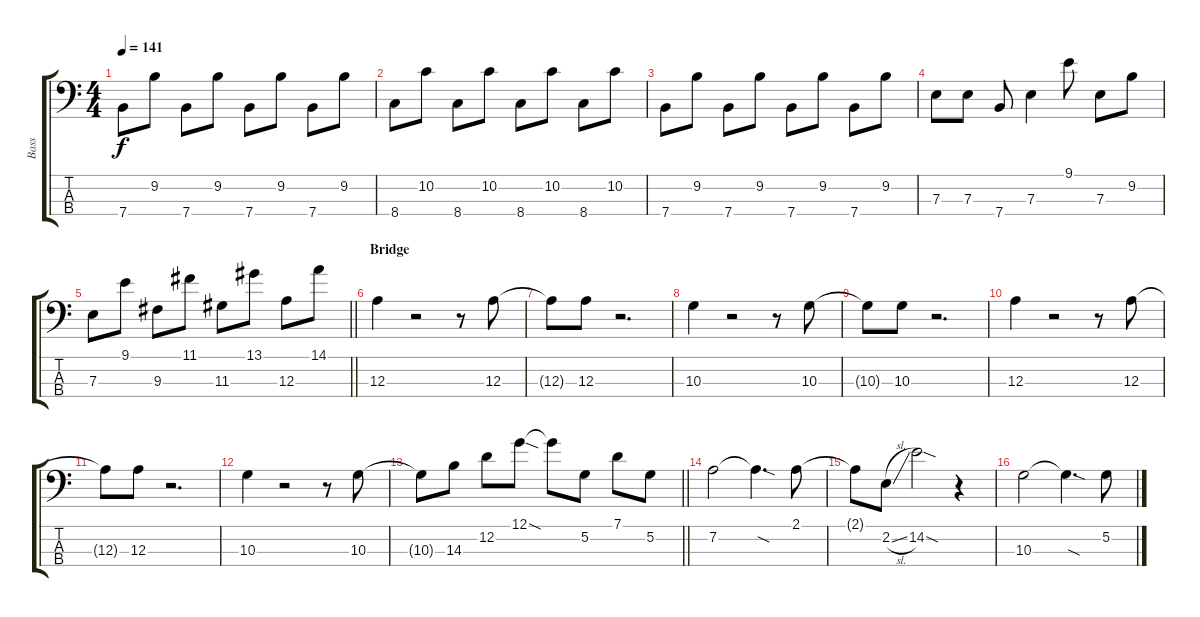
\track ("Bass" "Bass") {instrument electricbassfinger}
\staff {score tabs}
\tuning (G2 D2 A1 E1) {hide}
\ts (4 4)
\tempo 141
\clef f4
\ks c
7.4.8{dy f} 9.2.8 7.4.8 9.2.8 7.4.8 9.2.8 7.4.8 9.2.8 |
8.4.8 10.2.8 8.4.8 10.2.8 8.4.8 10.2.8 8.4.8 10.2.8 |
7.4.8 9.2.8 7.4.8 9.2.8 7.4.8 9.2.8 7.4.8 9.2.8 |
7.3.8 7.3.8 7.4.8 7.3.4 9.1.8 7.3.8 9.2.8 |
\barLineRight lightlight
7.3.8 9.1.8 9.3.8 11.1.8 11.3.8 13.1.8 12.3.8 14.1.8 |
\section ("" "Bridge")
12.3.4 r.2 r.8 12.3.8 |
12.3{t}.8 12.3.8 r.2{d} |
10.3.4 r.2 r.8 10.3.8 |
10.3{t}.8 10.3.8 r.2{d} |
12.3.4 r.2 r.8 12.3.8 |
12.3{t}.8 12.3.8 r.2{d} |
10.3.4 r.2 r.8 10.3.8 |
\barLineRight lightlight
10.3{t}.8 14.3.8 12.2.8 12.1{sod}.8 12.1{t}.8 5.2.8 7.1.8 5.2.8 |
7.2.2 7.2{sod t}.4{d} 2.1.8 |
2.1{t}.8 2.2{sl}.8 14.2{sod}.2 r.4 |
10.3.2 10.3{sod t}.4{d} 5.2.8
